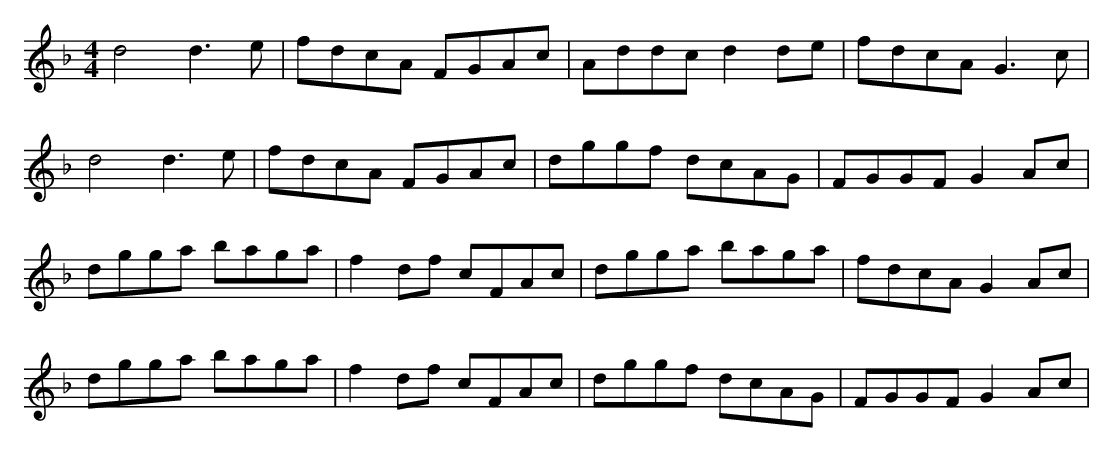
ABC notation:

X:1
M:4/4
K:Gdor
d4 d3e|fdcA FGAc|Addc d2de|fdcA G3c|
d4 d3e|fdcA FGAc|dggf dcAG|FGGF G2Ac|
dgga baga|f2df cFAc|dgga baga|fdcA G2Ac|
dgga baga|f2df cFAc|dggf dcAG|FGGF G2Ac|
